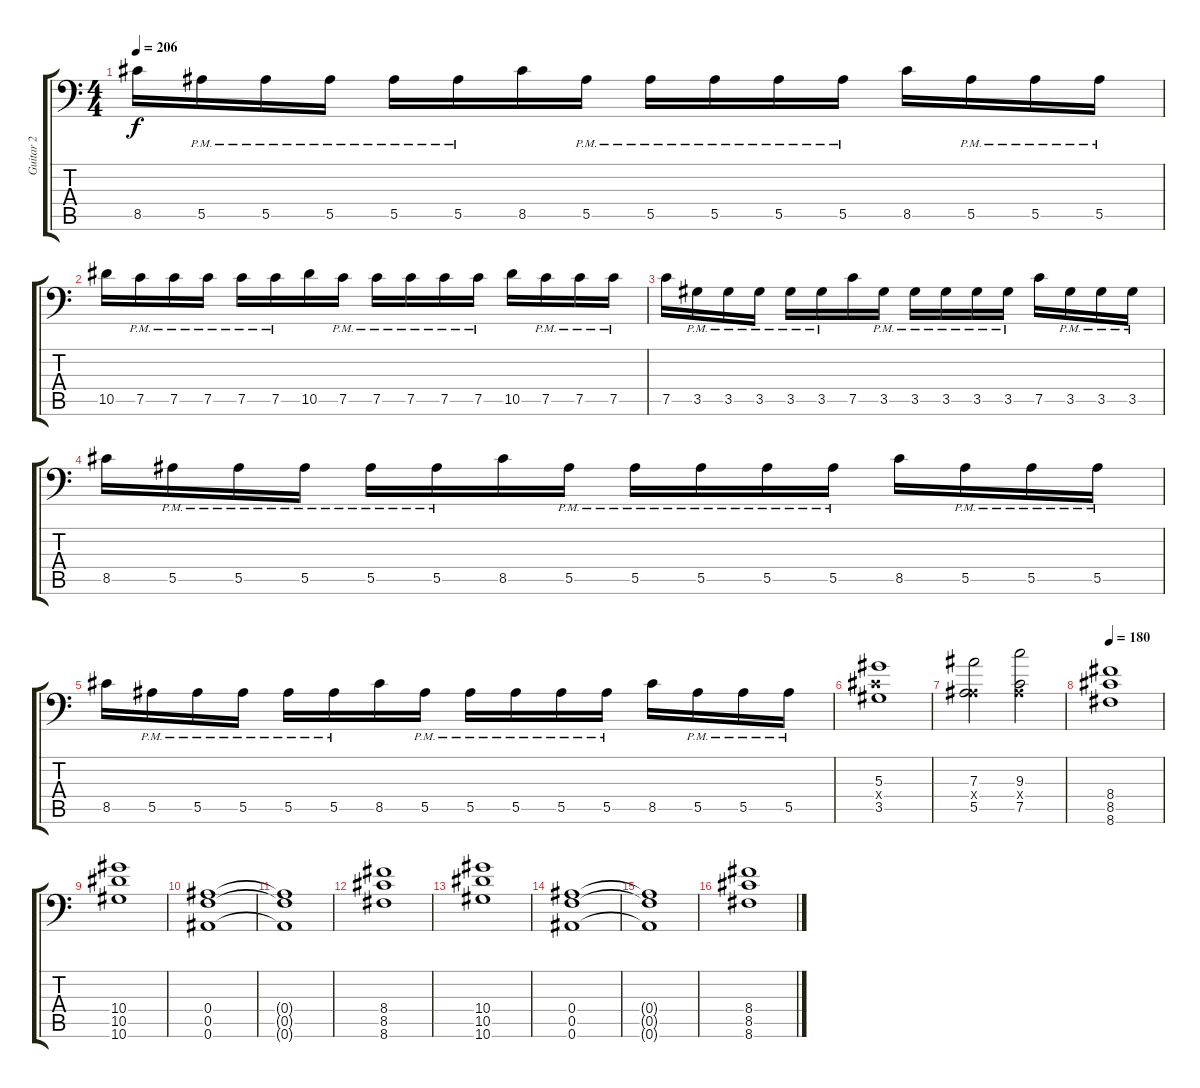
\track ("Guitar 2" "Guitar 2") {instrument distortionguitar}
\staff {score tabs}
\tuning (C4 G3 Eb3 Bb2 F2 Bb1) {hide}
\ts (4 4)
\tempo 206
\clef f4
\ks c
8.5.16{dy f} 5.5{pm}.16 5.5{pm}.16 5.5{pm}.16 5.5{pm}.16 5.5{pm}.16 8.5.16 5.5{pm}.16 5.5{pm}.16 5.5{pm}.16 5.5{pm}.16 5.5{pm}.16 8.5.16 5.5{pm}.16 5.5{pm}.16 5.5{pm}.16 |
10.5.16 7.5{pm}.16 7.5{pm}.16 7.5{pm}.16 7.5{pm}.16 7.5{pm}.16 10.5.16 7.5{pm}.16 7.5{pm}.16 7.5{pm}.16 7.5{pm}.16 7.5{pm}.16 10.5.16 7.5{pm}.16 7.5{pm}.16 7.5{pm}.16 |
7.5.16 3.5{pm}.16 3.5{pm}.16 3.5{pm}.16 3.5{pm}.16 3.5{pm}.16 7.5.16 3.5{pm}.16 3.5{pm}.16 3.5{pm}.16 3.5{pm}.16 3.5{pm}.16 7.5.16 3.5{pm}.16 3.5{pm}.16 3.5{pm}.16 |
8.5.16 5.5{pm}.16 5.5{pm}.16 5.5{pm}.16 5.5{pm}.16 5.5{pm}.16 8.5.16 5.5{pm}.16 5.5{pm}.16 5.5{pm}.16 5.5{pm}.16 5.5{pm}.16 8.5.16 5.5{pm}.16 5.5{pm}.16 5.5{pm}.16 |
8.5.16 5.5{pm}.16 5.5{pm}.16 5.5{pm}.16 5.5{pm}.16 5.5{pm}.16 8.5.16 5.5{pm}.16 5.5{pm}.16 5.5{pm}.16 5.5{pm}.16 5.5{pm}.16 8.5.16 5.5{pm}.16 5.5{pm}.16 5.5{pm}.16 |
(5.3 3.4{x} 3.5).1 |
(7.3 0.4{x} 5.5).2 (9.3 0.4{x} 7.5).2 |
\tempo 180
(8.4 8.5 8.6).1 |
(10.4 10.5 10.6).1 |
(0.4 0.5 0.6).1 |
(0.4{t} 0.5{t} 0.6{t}).1 |
(8.4 8.5 8.6).1 |
(10.4 10.5 10.6).1 |
(0.4 0.5 0.6).1 |
(0.4{t} 0.5{t} 0.6{t}).1 |
(8.4 8.5 8.6).1
